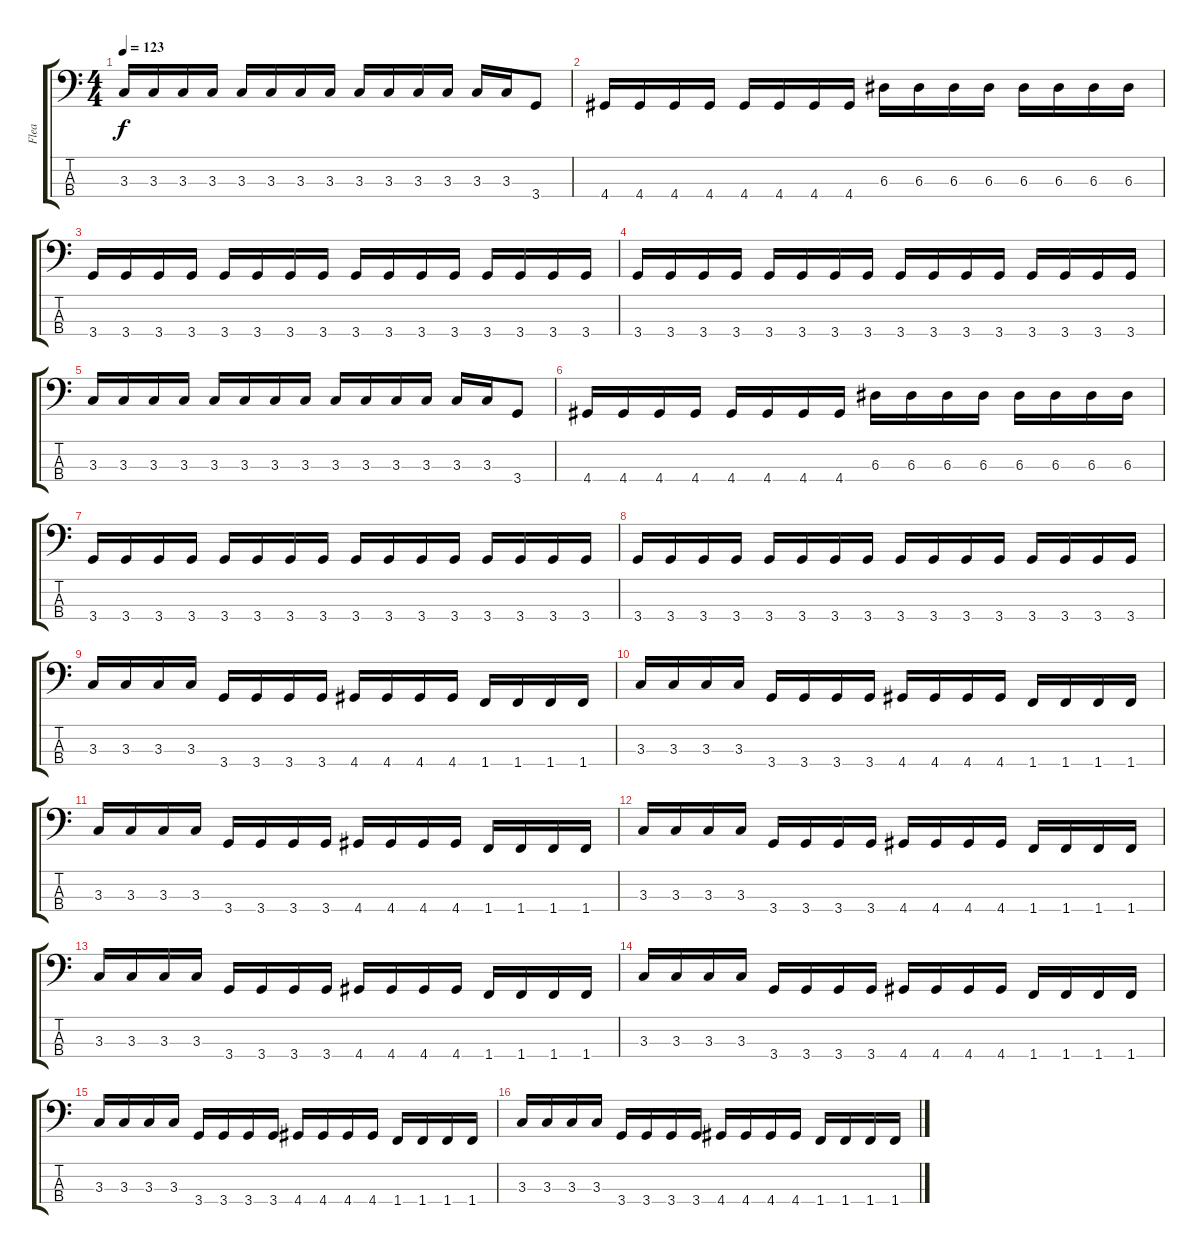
\track ("Flea" "Flea") {instrument electricbasspick}
\staff {score tabs}
\tuning (G2 D2 A1 E1) {hide}
\ts (4 4)
\tempo 123
\clef f4
\ks c
3.3.16{dy f} 3.3.16 3.3.16 3.3.16 3.3.16 3.3.16 3.3.16 3.3.16 3.3.16 3.3.16 3.3.16 3.3.16 3.3.16 3.3.16 3.4.8 |
4.4.16 4.4.16 4.4.16 4.4.16 4.4.16 4.4.16 4.4.16 4.4.16 6.3.16 6.3.16 6.3.16 6.3.16 6.3.16 6.3.16 6.3.16 6.3.16 |
3.4.16 3.4.16 3.4.16 3.4.16 3.4.16 3.4.16 3.4.16 3.4.16 3.4.16 3.4.16 3.4.16 3.4.16 3.4.16 3.4.16 3.4.16 3.4.16 |
3.4.16 3.4.16 3.4.16 3.4.16 3.4.16 3.4.16 3.4.16 3.4.16 3.4.16 3.4.16 3.4.16 3.4.16 3.4.16 3.4.16 3.4.16 3.4.16 |
3.3.16 3.3.16 3.3.16 3.3.16 3.3.16 3.3.16 3.3.16 3.3.16 3.3.16 3.3.16 3.3.16 3.3.16 3.3.16 3.3.16 3.4.8 |
4.4.16 4.4.16 4.4.16 4.4.16 4.4.16 4.4.16 4.4.16 4.4.16 6.3.16 6.3.16 6.3.16 6.3.16 6.3.16 6.3.16 6.3.16 6.3.16 |
3.4.16 3.4.16 3.4.16 3.4.16 3.4.16 3.4.16 3.4.16 3.4.16 3.4.16 3.4.16 3.4.16 3.4.16 3.4.16 3.4.16 3.4.16 3.4.16 |
3.4.16 3.4.16 3.4.16 3.4.16 3.4.16 3.4.16 3.4.16 3.4.16 3.4.16 3.4.16 3.4.16 3.4.16 3.4.16 3.4.16 3.4.16 3.4.16 |
3.3.16 3.3.16 3.3.16 3.3.16 3.4.16 3.4.16 3.4.16 3.4.16 4.4.16 4.4.16 4.4.16 4.4.16 1.4.16 1.4.16 1.4.16 1.4.16 |
3.3.16 3.3.16 3.3.16 3.3.16 3.4.16 3.4.16 3.4.16 3.4.16 4.4.16 4.4.16 4.4.16 4.4.16 1.4.16 1.4.16 1.4.16 1.4.16 |
3.3.16 3.3.16 3.3.16 3.3.16 3.4.16 3.4.16 3.4.16 3.4.16 4.4.16 4.4.16 4.4.16 4.4.16 1.4.16 1.4.16 1.4.16 1.4.16 |
3.3.16 3.3.16 3.3.16 3.3.16 3.4.16 3.4.16 3.4.16 3.4.16 4.4.16 4.4.16 4.4.16 4.4.16 1.4.16 1.4.16 1.4.16 1.4.16 |
3.3.16 3.3.16 3.3.16 3.3.16 3.4.16 3.4.16 3.4.16 3.4.16 4.4.16 4.4.16 4.4.16 4.4.16 1.4.16 1.4.16 1.4.16 1.4.16 |
3.3.16 3.3.16 3.3.16 3.3.16 3.4.16 3.4.16 3.4.16 3.4.16 4.4.16 4.4.16 4.4.16 4.4.16 1.4.16 1.4.16 1.4.16 1.4.16 |
3.3.16 3.3.16 3.3.16 3.3.16 3.4.16 3.4.16 3.4.16 3.4.16 4.4.16 4.4.16 4.4.16 4.4.16 1.4.16 1.4.16 1.4.16 1.4.16 |
3.3.16 3.3.16 3.3.16 3.3.16 3.4.16 3.4.16 3.4.16 3.4.16 4.4.16 4.4.16 4.4.16 4.4.16 1.4.16 1.4.16 1.4.16 1.4.16
